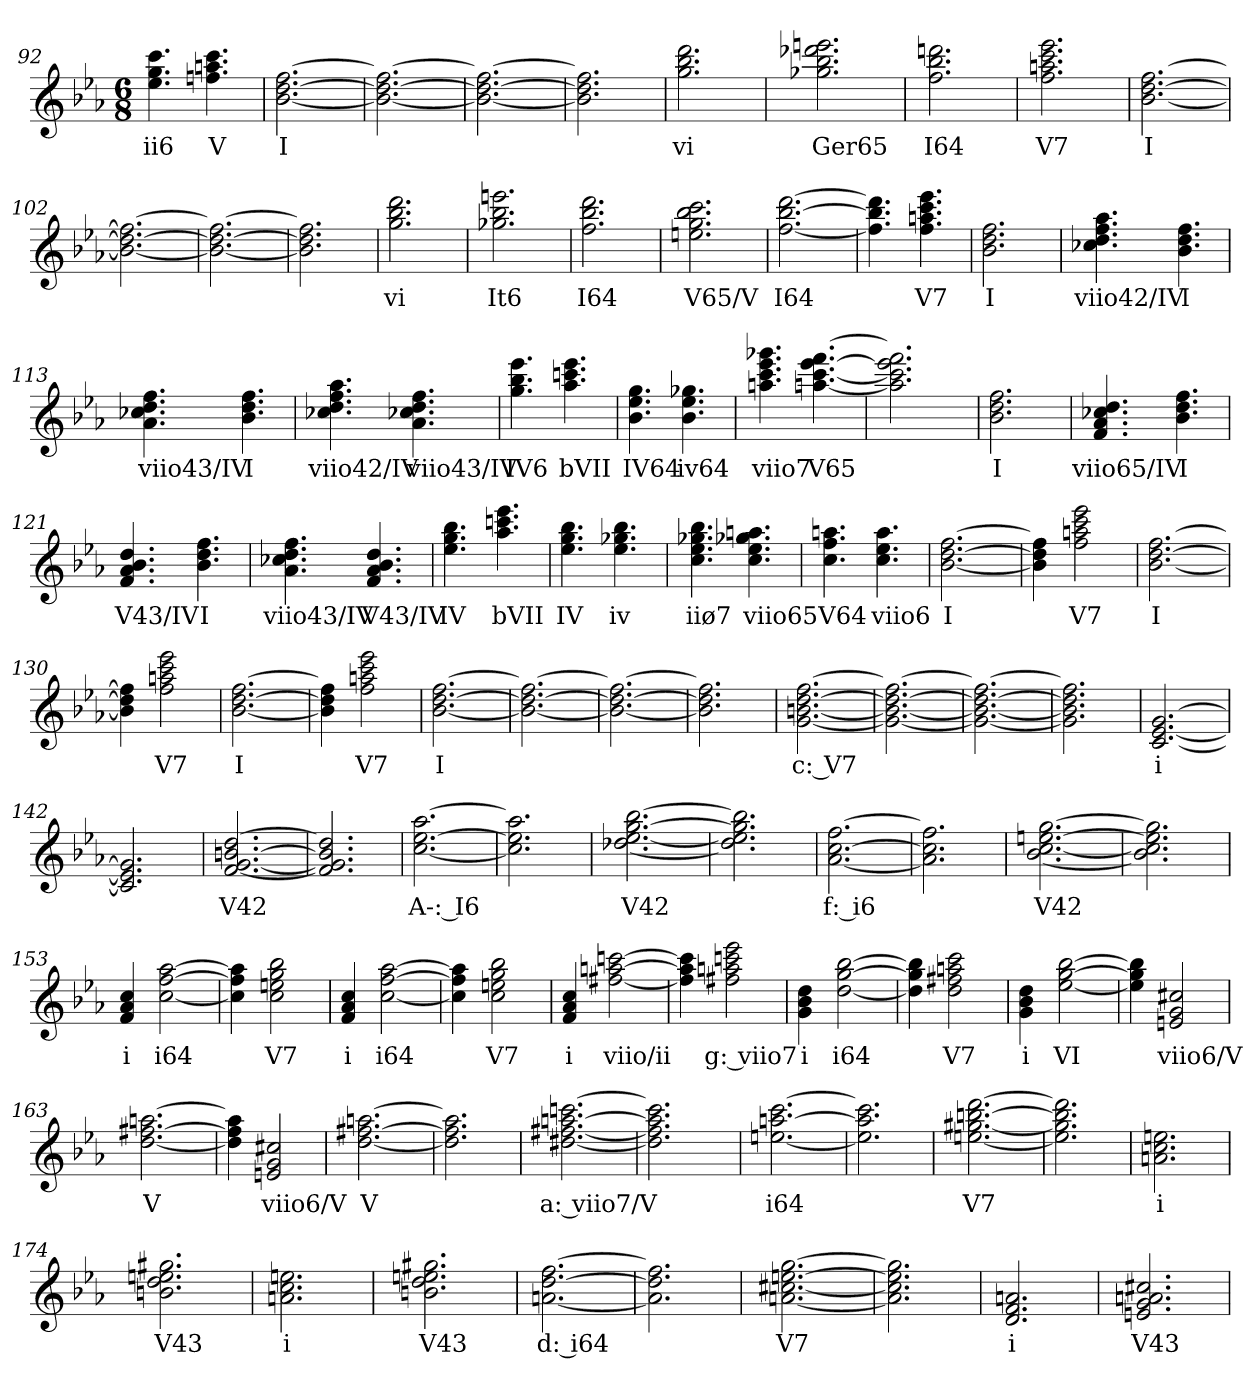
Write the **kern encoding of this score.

**kern	**text
*part1	*part1
*staff1	*staff1
*k[b-e-a-]	*
*E-:	*
*M6/8	*
=92	=92
4.ee- 4.gg 4.ccc	ii6
4.ffn 4.aan 4.ccc	V
=93	=93
[2.b- [2.dd [2.ff	I
=94	=94
2.b-_ 2.dd_ 2.ff_	.
=95	=95
2.b-_ 2.dd_ 2.ff_	.
=96	=96
2.b-] 2.dd] 2.ff]	.
=97	=97
2.gg 2.bb- 2.ddd	vi
=98	=98
2.gg-X 2.bb- 2.ddd-X 2.eeen	Ger65
=99	=99
2.ff 2.bb- 2.dddn	I64
=100	=100
2.ff 2.aan 2.ccc 2.eee-	V7
=101	=101
[2.b- [2.dd [2.ff	I
=102	=102
2.b-_ 2.dd_ 2.ff_	.
=103	=103
2.b-_ 2.dd_ 2.ff_	.
=104	=104
2.b-] 2.dd] 2.ff]	.
=105	=105
2.gg 2.bb- 2.ddd	vi
=106	=106
2.gg-X 2.bb- 2.eeen	It6
=107	=107
2.ff 2.bb- 2.ddd	I64
=108	=108
2.een 2.gg 2.bb- 2.ccc	V65/V
=109	=109
[2.ff [2.bb- [2.ddd	I64
=110	=110
4.ff] 4.bb-] 4.ddd]	.
4.ff 4.aan 4.ccc 4.eee-	V7
=111	=111
2.b- 2.dd 2.ff	I
=112	=112
4.cc-X 4.dd 4.ff 4.aa-	viio42/IV
4.b- 4.dd 4.ff	I
=113	=113
4.a- 4.cc-X 4.dd 4.ff	viio43/IV
4.b- 4.dd 4.ff	I
=114	=114
4.cc-X 4.dd 4.ff 4.aa-	viio42/IV
4.a- 4.cc-X 4.dd 4.ff	viio43/IV
=115	=115
4.gg 4.bb- 4.eee-	IV6
4.aa- 4.cccn 4.eee-	bVII
=116	=116
4.b- 4.ee- 4.gg	IV64
4.b- 4.ee- 4.gg-X	iv64
=117	=117
4.aan 4.ccc 4.eee- 4.ggg-X	viio7
[4.aan [4.ccc [4.eee- [4.fff	V65
=118	=118
2.aa] 2.ccc] 2.eee-] 2.fff]	.
=119	=119
2.b- 2.dd 2.ff	I
=120	=120
4.f 4.a- 4.cc-X 4.dd	viio65/IV
4.b- 4.dd 4.ff	I
=121	=121
4.f 4.a- 4.b- 4.dd	V43/IV
4.b- 4.dd 4.ff	I
=122	=122
4.a- 4.cc-X 4.dd 4.ff	viio43/IV
4.f 4.a- 4.b- 4.dd	V43/IV
=123	=123
4.ee- 4.gg 4.bb-	IV
4.aa- 4.cccn 4.eee-	bVII
=124	=124
4.ee- 4.gg 4.bb-	IV
4.ee- 4.gg-X 4.bb-	iv
=125	=125
4.cc 4.ee- 4.gg-X 4.bb-	iiø7
4.cc 4.ee- 4.gg-X 4.aan	viio65
=126	=126
4.cc 4.ff 4.aan	V64
4.cc 4.ee- 4.aa	viio6
=127	=127
[2.b- [2.dd [2.ff	I
=128	=128
4b-] 4dd] 4ff]	.
2ff 2aan 2ccc 2eee-	V7
=129	=129
[2.b- [2.dd [2.ff	I
=130	=130
4b-] 4dd] 4ff]	.
2ff 2aan 2ccc 2eee-	V7
=131	=131
[2.b- [2.dd [2.ff	I
=132	=132
4b-] 4dd] 4ff]	.
2ff 2aan 2ccc 2eee-	V7
=133	=133
[2.b- [2.dd [2.ff	I
=134	=134
2.b-_ 2.dd_ 2.ff_	.
=135	=135
2.b-_ 2.dd_ 2.ff_	.
=136	=136
2.b-] 2.dd] 2.ff]	.
=137	=137
[2.g [2.bn [2.dd [2.ff	c: V7
=138	=138
2.g_ 2.b_ 2.dd_ 2.ff_	.
=139	=139
2.g_ 2.b_ 2.dd_ 2.ff_	.
=140	=140
2.g] 2.b] 2.dd] 2.ff]	.
=141	=141
[2.c [2.e- [2.g	i
=142	=142
2.c] 2.e-] 2.g]	.
=143	=143
[2.f [2.g [2.bn [2.dd	V42
=144	=144
2.f] 2.g] 2.b] 2.dd]	.
=145	=145
[2.cc [2.ee- [2.aa-	A-: I6
=146	=146
2.cc] 2.ee-] 2.aa-]	.
=147	=147
[2.dd-X [2.ee- [2.gg [2.bb-	V42
=148	=148
2.dd-] 2.ee-] 2.gg] 2.bb-]	.
=149	=149
[2.a- [2.cc [2.ff	f: i6
=150	=150
2.a-] 2.cc] 2.ff]	.
=151	=151
[2.b- [2.cc [2.een [2.gg	V42
=152	=152
2.b-] 2.cc] 2.ee] 2.gg]	.
=153	=153
4f 4a- 4cc	i
[2cc [2ff [2aa-	i64
=154	=154
4cc] 4ff] 4aa-]	.
2cc 2een 2gg 2bb-	V7
=155	=155
4f 4a- 4cc	i
[2cc [2ff [2aa-	i64
=156	=156
4cc] 4ff] 4aa-]	.
2cc 2een 2gg 2bb-	V7
=157	=157
4f 4a- 4cc	i
[2ff#X [2aan [2cccn	viio/ii
=158	=158
4ff#] 4aa] 4ccc]	.
2ff#X 2aan 2cccn 2eee-	g: viio7
=159	=159
4g 4b- 4dd	i
[2dd [2gg [2bb-	i64
=160	=160
4dd] 4gg] 4bb-]	.
2dd 2ff#X 2aan 2ccc	V7
=161	=161
4g 4b- 4dd	i
[2ee- [2gg [2bb-	VI
=162	=162
4ee-] 4gg] 4bb-]	.
2en 2g 2cc#X	viio6/V
=163	=163
[2.dd [2.ff#X [2.aan	V
=164	=164
4dd] 4ff#] 4aa]	.
2en 2g 2cc#X	viio6/V
=165	=165
[2.dd [2.ff#X [2.aan	V
=166	=166
2.dd] 2.ff#] 2.aa]	.
=167	=167
[2.dd#X [2.ff#X [2.aan [2.cccn	a: viio7/V
=168	=168
2.dd#] 2.ff#] 2.aa] 2.ccc]	.
=169	=169
[2.een [2.aan [2.ccc	i64
=170	=170
2.ee] 2.aa] 2.ccc]	.
=171	=171
[2.een [2.gg#X [2.bbn [2.ddd	V7
=172	=172
2.ee] 2.gg#] 2.bb] 2.ddd]	.
=173	=173
2.an 2.cc 2.een	i
=174	=174
2.bn 2.dd 2.een 2.gg#X	V43
=175	=175
2.an 2.cc 2.een	i
=176	=176
2.bn 2.dd 2.een 2.gg#X	V43
=177	=177
[2.an [2.dd [2.ff	d: i64
=178	=178
2.a] 2.dd] 2.ff]	.
=179	=179
[2.an [2.cc#X [2.een [2.gg	V7
=180	=180
2.a] 2.cc#] 2.ee] 2.gg]	.
=181	=181
2.d 2.f 2.an	i
=182	=182
2.en 2.g 2.an 2.cc#X	V43
=	=
*-	*-
